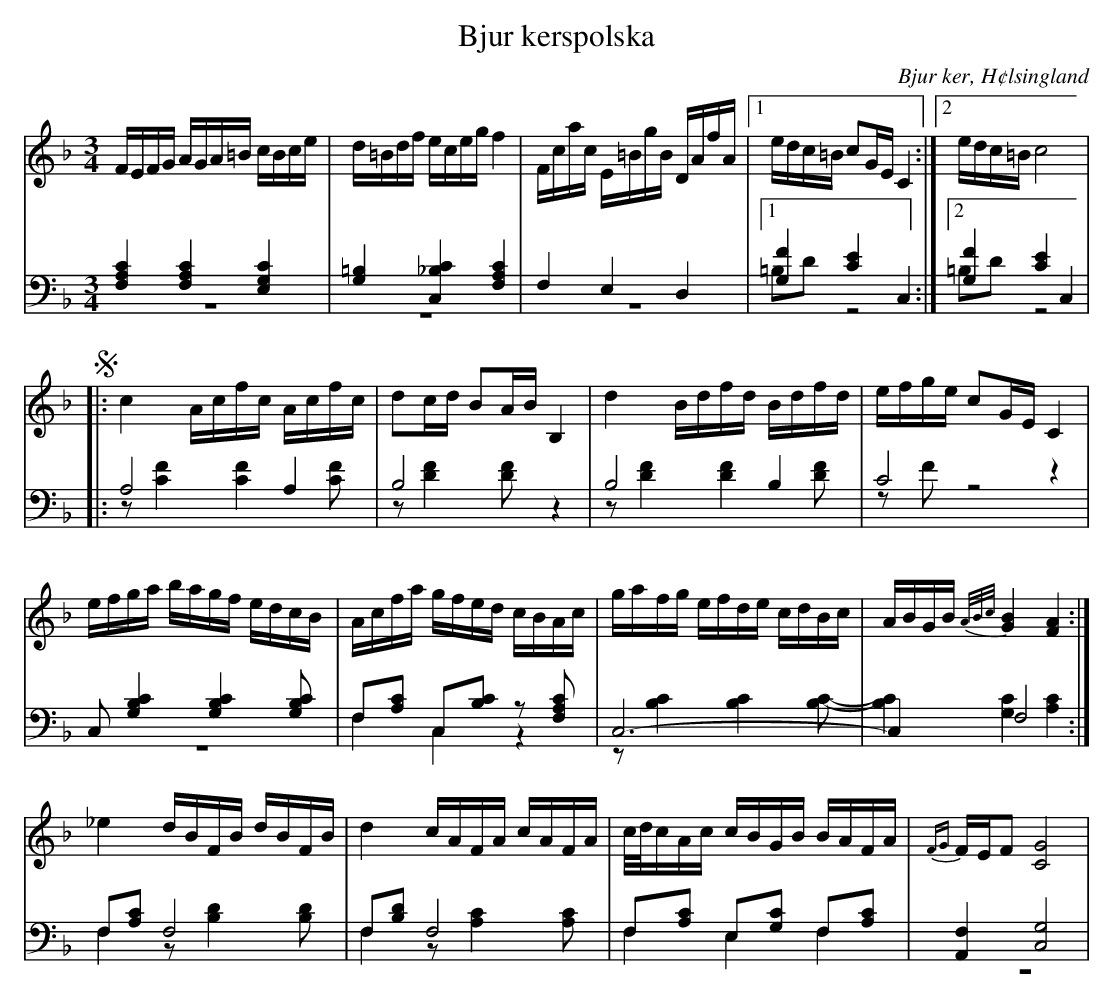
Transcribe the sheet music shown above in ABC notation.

X:1
T: Bjur kerspolska
O: Bjur ker, H¢lsingland
M: 3/4
L: 1/16
K: F
V:1
V:2
V:3 merge
V:1
FEFG AGA=B cBce|d=Bdf eceg f4|Fcac E=BgB DAfA|1 edc=B c2GE C4:|2 edc=B c8 |
!segno! |:c4 Acfc Acfc|d2cd B2AB B,4|d4 Bdfd Bdfd|efge c2GE C4|
efga bagf edcB|Acfa gfed cBAc|gafg efde cdBc|ABGB {A/B/c/}[G4B4] [F4A4]:|!Fine!
_e4 dBFB dBFB|d4 cAFA cAFA|c/d/cAc cBGB BAFA|{FG}FEF2 [C8G8]|
V:2 clef=bass
[F,4A,4C4] [F,4A,4C4] [E,4G,4C4]|[G,4=B,4] [C,4_B,4C4] [F,4A,4C4]|F,4 E,4 D,4|1 [G,4F4] [C4E4] C,4:|2 [G,4F4] [C4E4] C,4 |
|:A,8 A,4|B,8 z4|B,8  B,4|C8 z4|
C,2 [G,4B,4C4] [G,4B,4C4] [G,2B,2C2]|F,2[A,2C2] C,2[B,2C2] z2 [F,2A,2C2]|C,12-|C,4 F,8:|
F,2[A,2C2] F,8|F,2[B,2D2] F,8|F,2[A,2C2] E,2[G,2C2] F,2[A,2C2]|[A,,4F,4] [C,8G,8]|
V:3 clef=bass
z12|z12|z12|1 =B,2D2 z8:|2 =B,2D2 z8|
|:z2 [C4F4] [C4F4] [C2F2]|z2 [D4F4] [D2F2] z4|z2 [D4F4] [D4F4] [D2F2]|z2 F2 z8|
z12|F,4 C,4 z4|z2 [B,4C4] [B,4C4] [B,2C2]-|[B,4C4] [G,4C4] [A,4C4]:|
F,4 z2 [B,4D4] [B,2D2]|F,4 z2 [A,4C4] [A,2C2]|F,4 E,4 F,4|z12|
